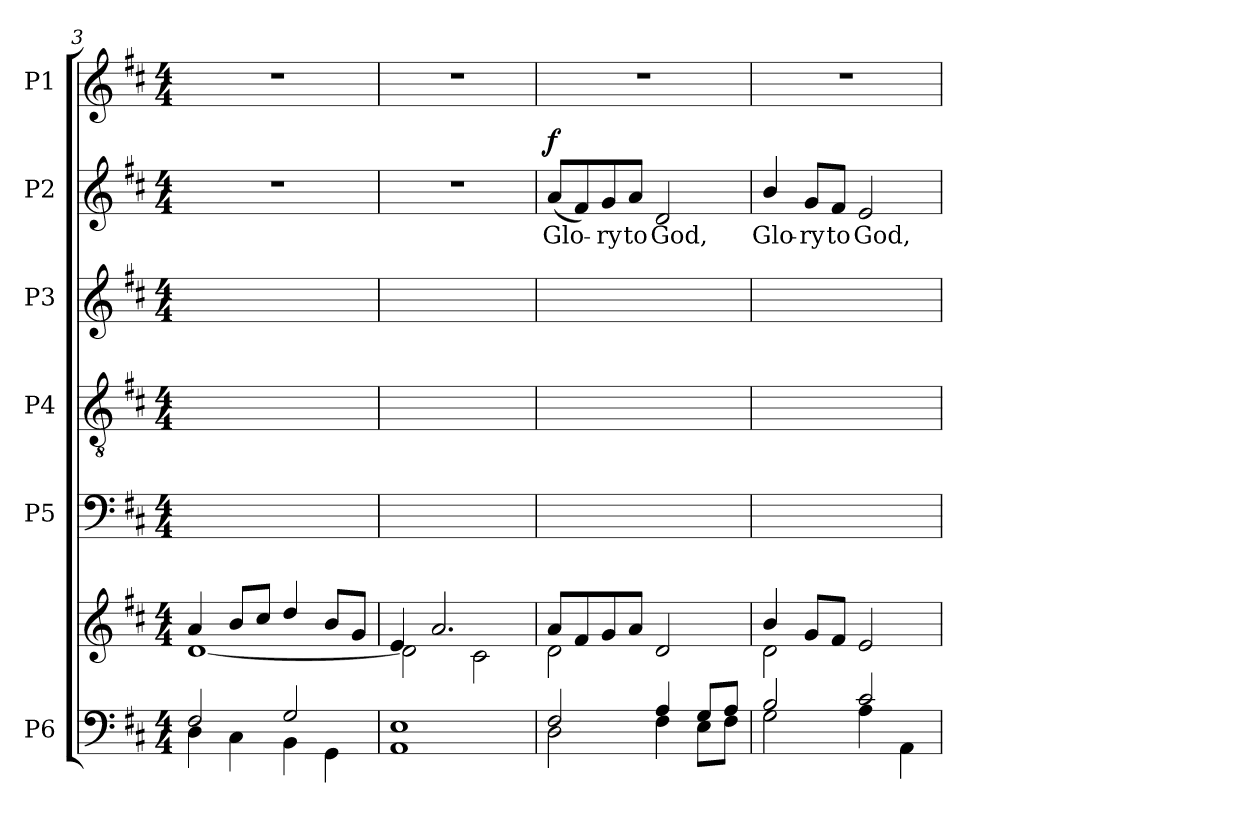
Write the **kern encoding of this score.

**kern	**kern	**kern	**text	**kern	**kern	**kern	**text	**dynam	**kern
*part6	*part6	*part5	*part5	*part4	*part3	*part2	*part2	*part2	*part1
*staff7	*staff6	*staff5	*staff5	*staff4	*staff3	*staff2	*staff2	*staff2	*staff1
*I"P6	*	*I"P5	*	*I"P4	*I"P3	*I"P2	*	*	*I"P1
*clefF4	*clefG2	*clefF4	*	*clefGv2	*clefG2	*clefG2	*	*	*clefG2
*	*	*	*	*ITrd7c12	*	*	*	*	*
*k[f#c#]	*k[f#c#]	*k[f#c#]	*	*k[f#c#]	*k[f#c#]	*k[f#c#]	*	*	*k[f#c#]
*D:	*D:	*D:	*	*D:	*D:	*D:	*	*	*D:
*M4/4	*M4/4	*M4/4	*	*M4/4	*M4/4	*M4/4	*	*	*M4/4
=3	=3	=3	=3	=3	=3	=3	=3	=3	=3
*^	*^	*	*	*	*	*	*	*	*
2F#i/	4Di\	4ai/	[<1di	1ryy	.	1ryy	1ryy	1r	.	.	1r
.	4C#i\	8bi/L	.	.	.	.	.	.	.	.	.
.	.	8cc#i/J	.	.	.	.	.	.	.	.	.
2Gi/	4BBi\	4ddi/	.	.	.	.	.	.	.	.	.
.	4GGi\	8bi/L	.	.	.	.	.	.	.	.	.
.	.	8gi/J	.	.	.	.	.	.	.	.	.
=4	=4	=4	=4	=4	=4	=4	=4	=4	=4	=4	=4
1Ei	1AAi	4ei/	2di\]	1ryy	.	1ryy	1ryy	1r	.	.	1r
.	.	2.ai/	.	.	.	.	.	.	.	.	.
.	.	.	2c#i\	.	.	.	.	.	.	.	.
=5	=5	=5	=5	=5	=5	=5	=5	=5	=5	=5	=5
!	!	!	!	!	!LO:LY:b:color=#000000	!	!	!	!	!	!
!	!	!	!	!	!	!	!	!	!LO:LY:b:color=#000000	!	!
2F#i/	2Di\	8ai/L	2di\	(8Ai\Lyy	Glo-	1ryy	1ryy	(8ai/L	Glo-	f	1r
.	.	8f#i/	.	8F#i\yy)	.	.	.	8f#i/)	.	.	.
!	!	!	!	!	!LO:LY:b:color=#000000	!	!	!	!	!	!
!	!	!	!	!	!	!	!	!	!LO:LY:b:color=#000000	!	!
.	.	8gi/	.	8Gi\yy	-ry	.	.	8gi/	-ry	.	.
!	!	!	!	!	!LO:LY:b:color=#000000	!	!	!	!	!	!
!	!	!	!	!	!	!	!	!	!LO:LY:b:color=#000000	!	!
.	.	8ai/J	.	8Ai\Jyy	to	.	.	8ai/J	to	.	.
!	!	!	!	!	!LO:LY:b:color=#000000	!	!	!	!	!	!
!	!	!	!	!	!	!	!	!	!LO:LY:b:color=#000000	!	!
4Ai/	4F#i\	2di/	2ryy	2Di\yy	God,	.	.	2di/	God,	.	.
8Gi/L	8Ei\L	.	.	.	.	.	.	.	.	.	.
8Ai/J	8F#i\J	.	.	.	.	.	.	.	.	.	.
=6	=6	=6	=6	=6	=6	=6	=6	=6	=6	=6	=6
!	!	!	!	!	!LO:LY:b:color=#000000	!	!	!	!	!	!
!	!	!	!	!	!	!	!	!	!LO:LY:b:color=#000000	!	!
2Bi/	2Gi\	4bi/	2di\	4Bi\yy	Glo-	1ryy	1ryy	4bi/	Glo-	.	1r
!	!	!	!	!	!LO:LY:b:color=#000000	!	!	!	!	!	!
!	!	!	!	!	!	!	!	!	!LO:LY:b:color=#000000	!	!
.	.	8gi/L	.	8Gi\Lyy	-ry	.	.	8gi/L	-ry	.	.
!	!	!	!	!	!LO:LY:b:color=#000000	!	!	!	!	!	!
!	!	!	!	!	!	!	!	!	!LO:LY:b:color=#000000	!	!
.	.	8f#i/J	.	8F#i\Jyy	to	.	.	8f#i/J	to	.	.
!	!	!	!	!	!LO:LY:b:color=#000000	!	!	!	!	!	!
!	!	!	!	!	!	!	!	!	!LO:LY:b:color=#000000	!	!
2c#i/	4Ai\	2ei/	2ryy	2Ei\yy	God,	.	.	2ei/	God,	.	.
.	4AAi\	.	.	.	.	.	.	.	.	.	.
*v	*v	*	*	*	*	*	*	*	*	*	*
*	*v	*v	*	*	*	*	*	*	*	*
=	=	=	=	=	=	=	=	=	=
*-	*-	*-	*-	*-	*-	*-	*-	*-	*-
